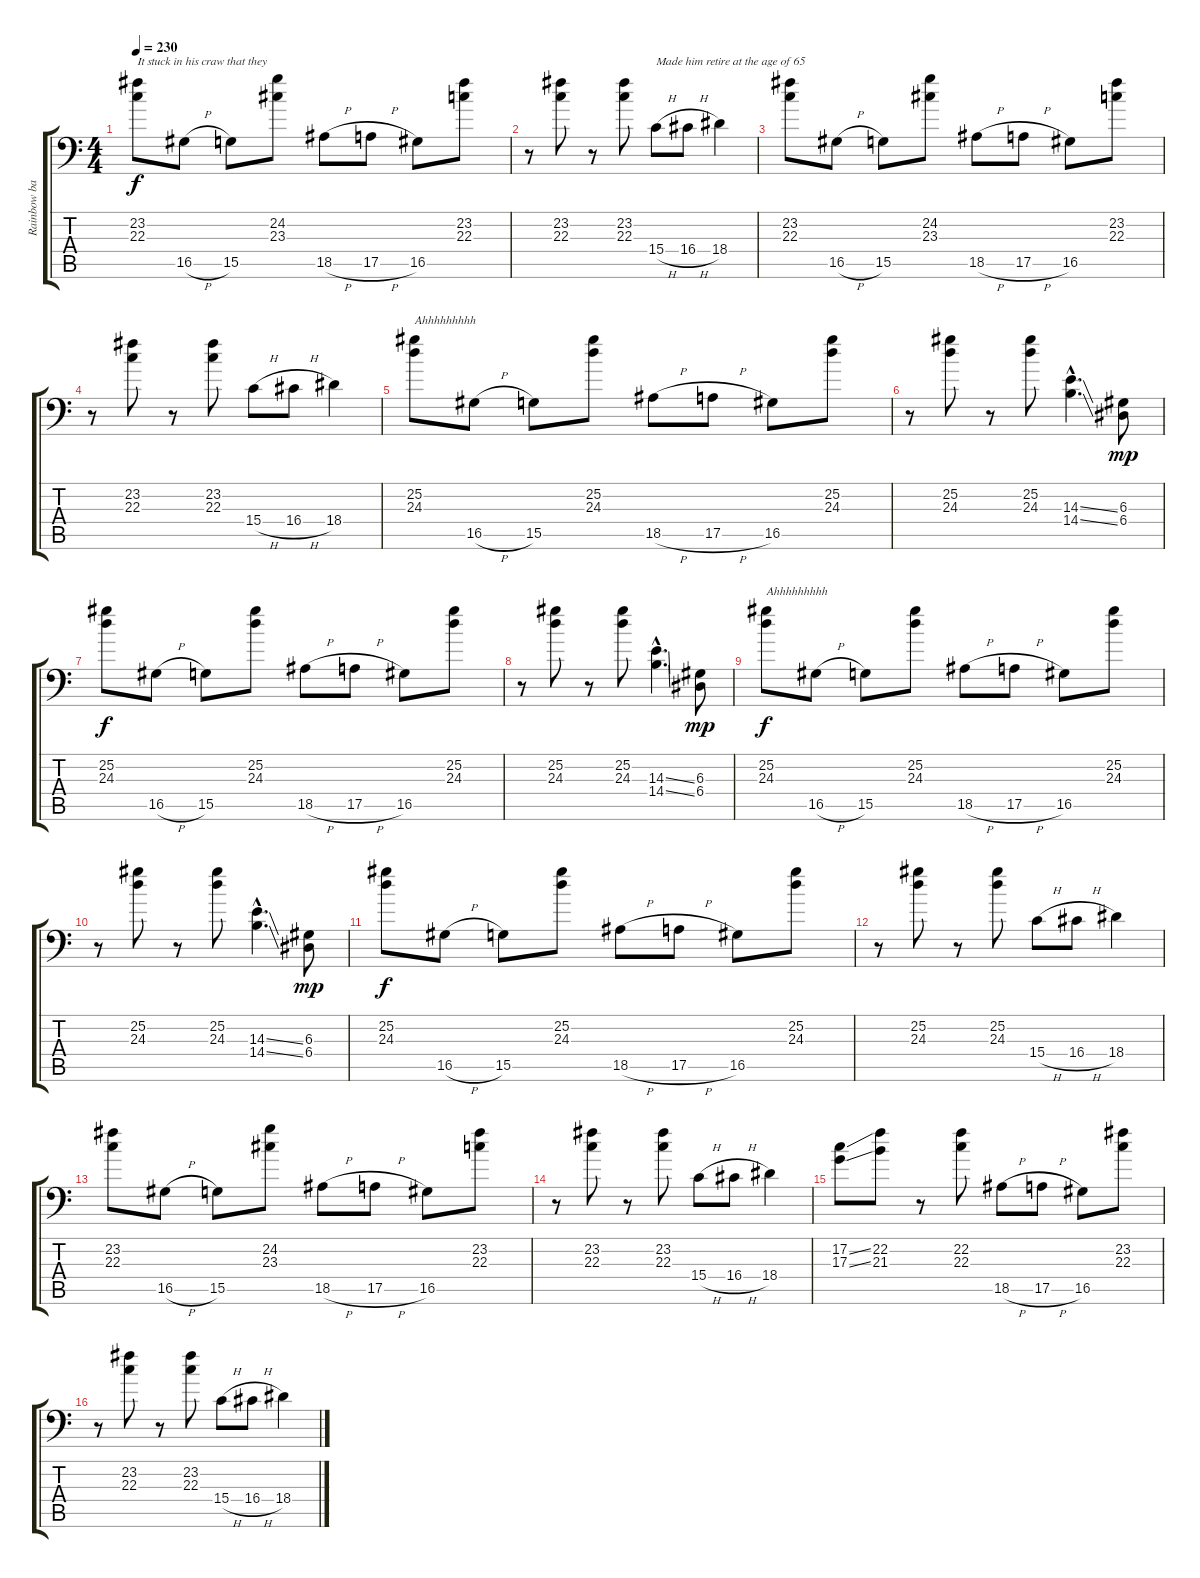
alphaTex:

\track ("Rainbow bass : Les Claypool" "Rainbow ba") {instrument fretlessbass}
\staff {score tabs}
\tuning (C3 G2 D2 A1 E1 B0) {hide}
\ts (4 4)
\tempo 230
\clef f4
\ks c
(23.2 22.3).8{txt "It stuck in his craw that they" dy f} 16.5{h}.8 15.5.8 (24.2 23.3).8 18.5{h}.8 17.5{h}.8 16.5.8 (23.2 22.3).8 |
r.8 (23.2 22.3).8 r.8 (23.2 22.3).8 15.4{h}.8{txt "Made him retire at the age of 65"} 16.4{h}.8 18.4.4 |
(23.2 22.3).8 16.5{h}.8 15.5.8 (24.2 23.3).8 18.5{h}.8 17.5{h}.8 16.5.8 (23.2 22.3).8 |
r.8 (23.2 22.3).8 r.8 (23.2 22.3).8 15.4{h}.8 16.4{h}.8 18.4.4 |
(25.2 24.3).8{txt "Ahhhhhhhhh"} 16.5{h}.8 15.5.8 (25.2 24.3).8 18.5{h}.8 17.5{h}.8 16.5.8 (25.2 24.3).8 |
r.8 (25.2 24.3).8 r.8 (25.2 24.3).8 (14.3{ss hac} 14.4{ss hac}).4{d} (6.3 6.4).8{dy mp} |
(25.2 24.3).8{dy f} 16.5{h}.8 15.5.8 (25.2 24.3).8 18.5{h}.8 17.5{h}.8 16.5.8 (25.2 24.3).8 |
r.8 (25.2 24.3).8 r.8 (25.2 24.3).8 (14.3{ss hac} 14.4{ss hac}).4{d} (6.3 6.4).8{dy mp} |
(25.2 24.3).8{txt "Ahhhhhhhhh" dy f} 16.5{h}.8 15.5.8 (25.2 24.3).8 18.5{h}.8 17.5{h}.8 16.5.8 (25.2 24.3).8 |
r.8 (25.2 24.3).8 r.8 (25.2 24.3).8 (14.3{ss hac} 14.4{ss hac}).4{d} (6.3 6.4).8{dy mp} |
(25.2 24.3).8{dy f} 16.5{h}.8 15.5.8 (25.2 24.3).8 18.5{h}.8 17.5{h}.8 16.5.8 (25.2 24.3).8 |
r.8 (25.2 24.3).8 r.8 (25.2 24.3).8 15.4{h}.8 16.4{h}.8 18.4.4 |
(23.2 22.3).8 16.5{h}.8 15.5.8 (24.2 23.3).8 18.5{h}.8 17.5{h}.8 16.5.8 (23.2 22.3).8 |
r.8 (23.2 22.3).8 r.8 (23.2 22.3).8 15.4{h}.8 16.4{h}.8 18.4.4 |
(17.2{ss} 17.3{ss}).8 (22.2 21.3).8 r.8 (22.2 22.3).8 18.5{h}.8 17.5{h}.8 16.5.8 (23.2 22.3).8 |
r.8 (23.2 22.3).8 r.8 (23.2 22.3).8 15.4{h}.8 16.4{h}.8 18.4.4
